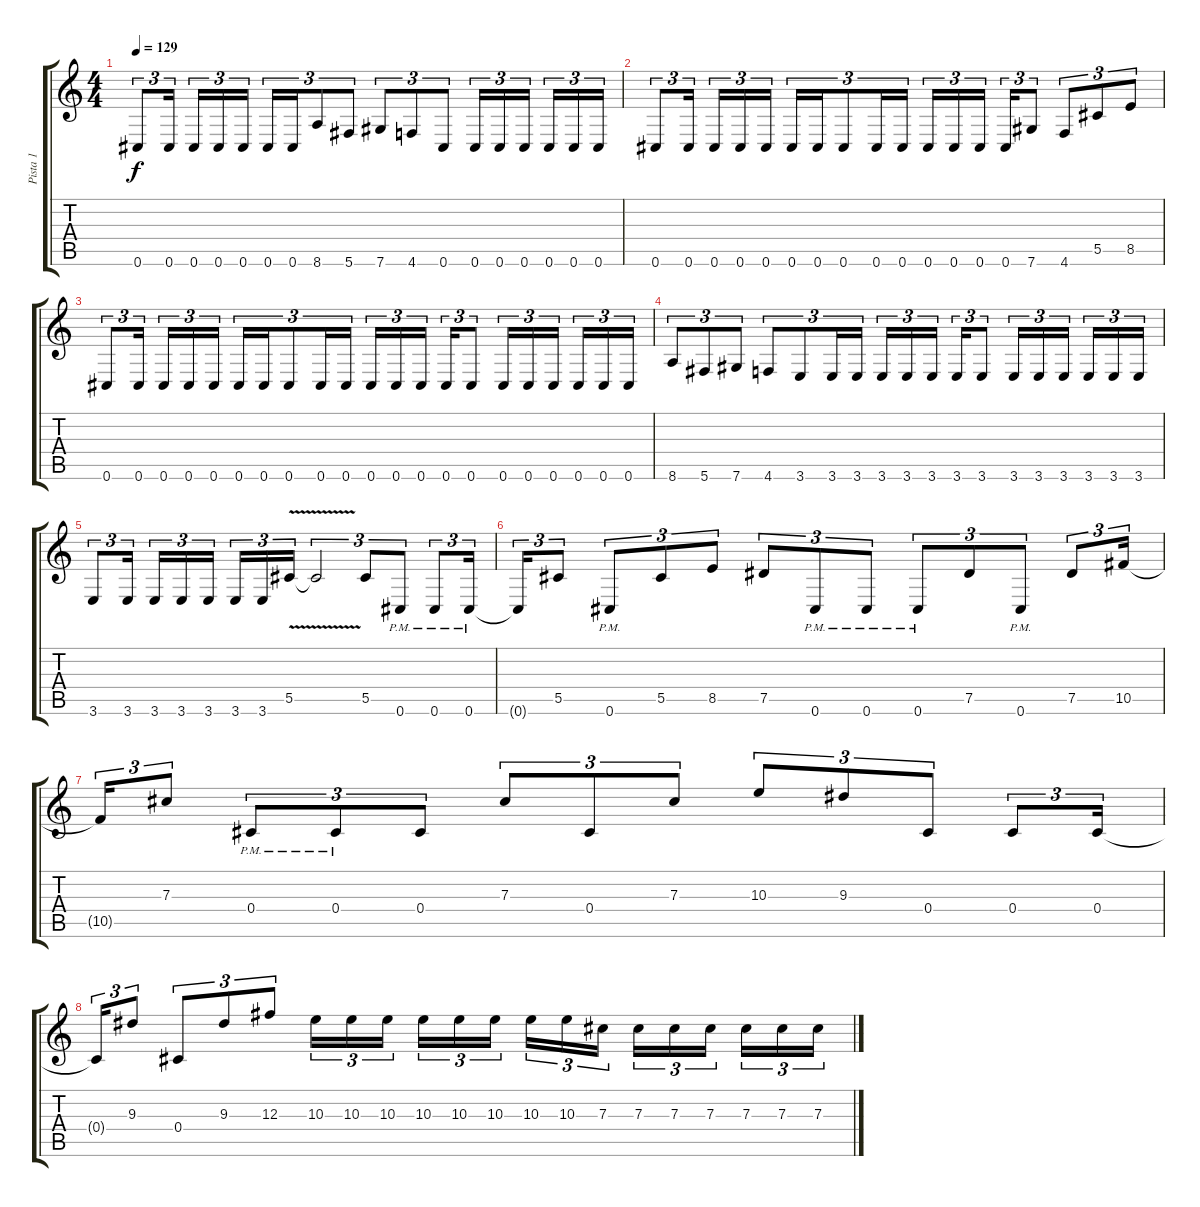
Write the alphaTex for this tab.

\track ("Pista 1" "Pista 1") {instrument distortionguitar}
\staff {score tabs}
\tuning (Eb4 Bb3 Gb3 Db3 Ab2 Db2) {hide}
\ts (4 4)
\tempo 129
\clef g2
\ks c
0.6.8{tu (3 2) dy f} 0.6.16{tu (3 2) beam splitsecondary} 0.6.16{tu (3 2)} 0.6.16{tu (3 2)} 0.6.16{tu (3 2)} 0.6.16{tu (3 2)} 0.6.16{tu (3 2)} 8.6.8{tu (3 2)} 5.6.8{tu (3 2)} 7.6.8{tu (3 2)} 4.6.8{tu (3 2)} 0.6.8{tu (3 2)} 0.6.16{tu (3 2)} 0.6.16{tu (3 2)} 0.6.16{tu (3 2) beam splitsecondary} 0.6.16{tu (3 2)} 0.6.16{tu (3 2)} 0.6.16{tu (3 2)} |
0.6.8{tu (3 2)} 0.6.16{tu (3 2) beam splitsecondary} 0.6.16{tu (3 2)} 0.6.16{tu (3 2)} 0.6.16{tu (3 2)} 0.6.16{tu (3 2)} 0.6.16{tu (3 2)} 0.6.8{tu (3 2)} 0.6.16{tu (3 2)} 0.6.16{tu (3 2)} 0.6.16{tu (3 2)} 0.6.16{tu (3 2)} 0.6.16{tu (3 2) beam splitsecondary} 0.6.16{tu (3 2)} 7.6.8{tu (3 2)} 4.6.8{tu (3 2)} 5.5.8{tu (3 2)} 8.5.8{tu (3 2)} |
0.6.8{tu (3 2)} 0.6.16{tu (3 2) beam splitsecondary} 0.6.16{tu (3 2)} 0.6.16{tu (3 2)} 0.6.16{tu (3 2)} 0.6.16{tu (3 2)} 0.6.16{tu (3 2)} 0.6.8{tu (3 2)} 0.6.16{tu (3 2)} 0.6.16{tu (3 2)} 0.6.16{tu (3 2)} 0.6.16{tu (3 2)} 0.6.16{tu (3 2) beam splitsecondary} 0.6.16{tu (3 2)} 0.6.8{tu (3 2)} 0.6.16{tu (3 2)} 0.6.16{tu (3 2)} 0.6.16{tu (3 2) beam splitsecondary} 0.6.16{tu (3 2)} 0.6.16{tu (3 2)} 0.6.16{tu (3 2)} |
8.6.8{tu (3 2)} 5.6.8{tu (3 2)} 7.6.8{tu (3 2)} 4.6.8{tu (3 2)} 3.6.8{tu (3 2)} 3.6.16{tu (3 2)} 3.6.16{tu (3 2)} 3.6.16{tu (3 2)} 3.6.16{tu (3 2)} 3.6.16{tu (3 2) beam splitsecondary} 3.6.16{tu (3 2)} 3.6.8{tu (3 2)} 3.6.16{tu (3 2)} 3.6.16{tu (3 2)} 3.6.16{tu (3 2) beam splitsecondary} 3.6.16{tu (3 2)} 3.6.16{tu (3 2)} 3.6.16{tu (3 2)} |
3.6.8{tu (3 2)} 3.6.16{tu (3 2) beam splitsecondary} 3.6.16{tu (3 2)} 3.6.16{tu (3 2)} 3.6.16{tu (3 2)} 3.6.16{tu (3 2)} 3.6.16{tu (3 2)} 5.5{v}.16{tu (3 2)} 5.5{t}.2{tu (3 2)} 5.5.8{tu (3 2)} 0.6{pm}.8{tu (3 2)} 0.6{pm}.8{tu (3 2)} 0.6{pm}.16{tu (3 2)} |
0.6{t}.16{tu (3 2)} 5.5.8{tu (3 2)} 0.6{pm}.8{tu (3 2)} 5.5.8{tu (3 2)} 8.5.8{tu (3 2)} 7.5.8{tu (3 2)} 0.6{pm}.8{tu (3 2)} 0.6{pm}.8{tu (3 2)} 0.6{pm}.8{tu (3 2)} 7.5.8{tu (3 2)} 0.6{pm}.8{tu (3 2)} 7.5.8{tu (3 2)} 10.5.16{tu (3 2)} |
10.5{t}.16{tu (3 2)} 7.3.8{tu (3 2)} 0.4{pm}.8{tu (3 2)} 0.4{pm}.8{tu (3 2)} 0.4.8{tu (3 2)} 7.3.8{tu (3 2)} 0.4.8{tu (3 2)} 7.3.8{tu (3 2)} 10.3.8{tu (3 2)} 9.3.8{tu (3 2)} 0.4.8{tu (3 2)} 0.4.8{tu (3 2)} 0.4.16{tu (3 2)} |
0.4{t}.16{tu (3 2)} 9.3.8{tu (3 2)} 0.4.8{tu (3 2)} 9.3.8{tu (3 2)} 12.3.8{tu (3 2)} 10.3.16{tu (3 2)} 10.3.16{tu (3 2)} 10.3.16{tu (3 2)} 10.3.16{tu (3 2)} 10.3.16{tu (3 2)} 10.3.16{tu (3 2) beam splitsecondary} 10.3.16{tu (3 2)} 10.3.16{tu (3 2)} 7.3.16{tu (3 2)} 7.3.16{tu (3 2)} 7.3.16{tu (3 2)} 7.3.16{tu (3 2) beam splitsecondary} 7.3.16{tu (3 2)} 7.3.16{tu (3 2)} 7.3.16{tu (3 2)}
